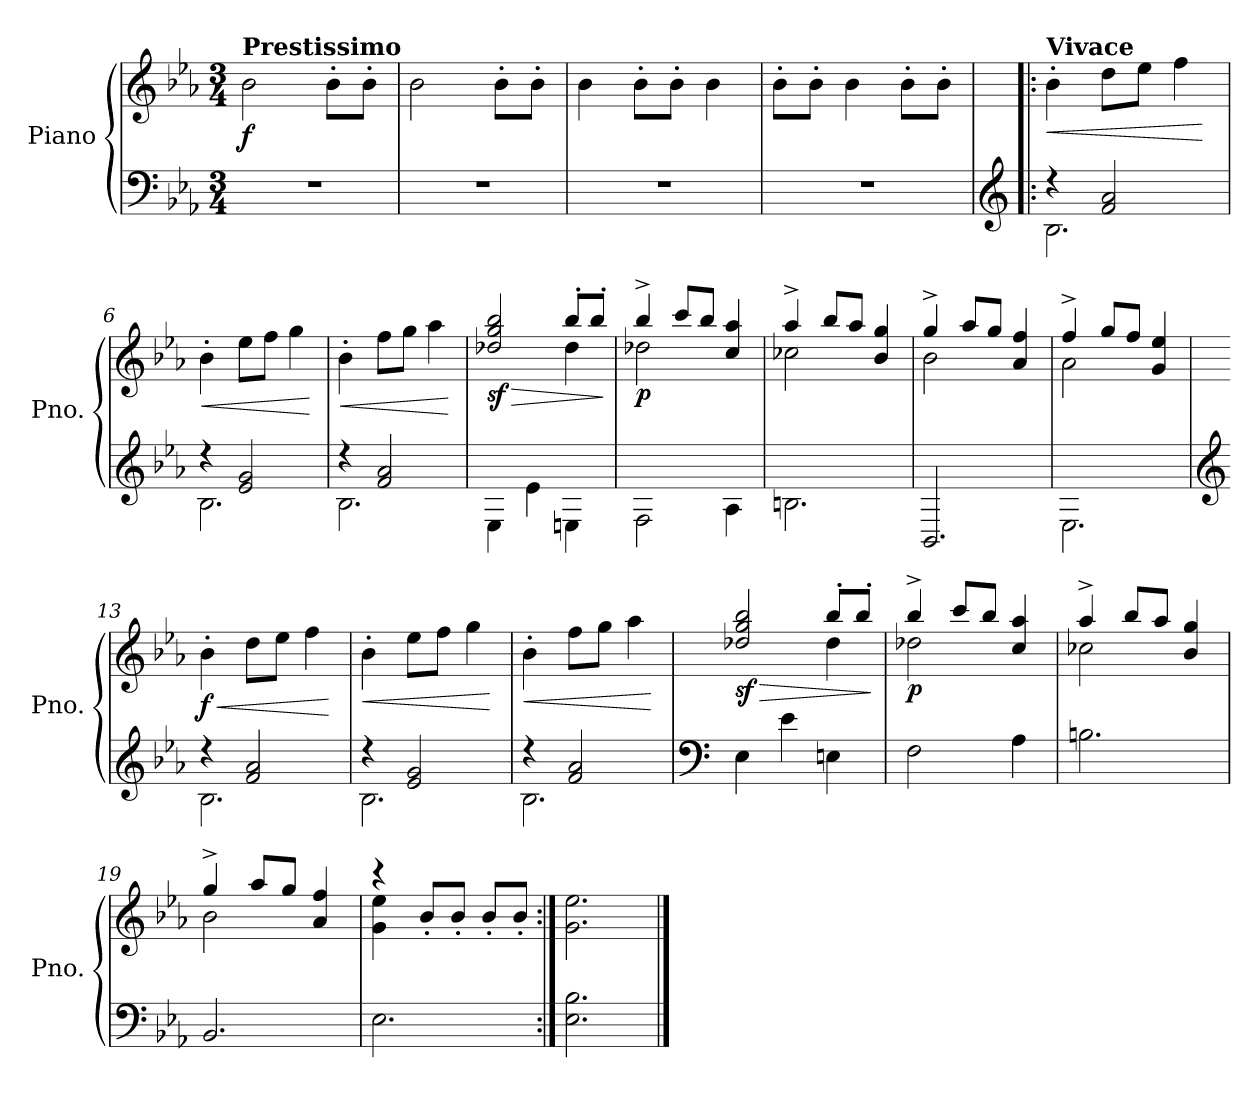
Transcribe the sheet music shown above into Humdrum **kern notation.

**kern	**kern	**dynam
*part1	*part1	*part1
*staff2	*staff1	*staff1/2
*I"Piano	*	*
*I'Pno.	*	*
*clefF4	*clefG2	*
*k[b-e-a-]	*k[b-e-a-]	*
*M3/4	*M3/4	*
=1	=1	=1
!	!LO:TX:a:B:t=Prestissimo	!
!	!	!LO:DY:b
2.r	2b-\	f
.	8b-'\L	.
.	8b-'\J	.
=2	=2	=2
2.r	2b-\	.
.	8b-'\L	.
.	8b-'\J	.
=3	=3	=3
2.r	4b-\	.
.	8b-'\L	.
.	8b-'\J	.
.	4b-\	.
=4	=4	=4
2.r	8b-'\L	.
.	8b-'\J	.
.	4b-\	.
.	8b-'\L	.
.	8b-'\J	.
=5!|:	=5!|:	=5!|:
*clefG2	*	*
*^	*	*
!	!	!LO:TX:a:B:t=Vivace	!
!	!	!	!LO:HP:b
4r	2.B-\	4b-'\	<
2f/ 2a-/	.	8dd\L	.
.	.	8ee-\J	.
.	.	4ff\	.
*v	*v	*	*
.	.	[
=6	=6	=6
*^	*	*
!	!	!	!LO:HP:b
4r	2.B-\	4b-'\	<
2e-/ 2g/	.	8ee-\L	.
.	.	8ff\J	.
.	.	4gg\	.
*v	*v	*	*
.	.	[
=7	=7	=7
*^	*	*
!	!	!	!LO:HP:b
4r	2.B-\	4b-'\	<
2f/ 2a-/	.	8ff\L	.
.	.	8gg\J	.
.	.	4aa-\	.
*v	*v	*	*
.	.	[
=8	=8	=8
!	!	!LO:HP:b
*	*^	*
!	!	!	!LO:DY:n=1:b
4E-\	2dd-X/ 2gg/ 2bb-/	2ryy	> sf
4e-\	.	.	.
4En\	8bb-'/L	4dd-\	.
.	8bb-'/J	.	.
*	*v	*v	*
.	.	]
!!LO:LB:g=z
=9	=9	=9
*	*^	*
!	!	!	!LO:DY:b
2F\	4bb-^/	2dd-X\	p
.	8ccc/L	.	.
.	8bb-/J	.	.
4A-\	4cc/ 4aa-/	4ryy	.
=10	=10	=10	=10
2.Bn\	4aa-^/	2cc-X\	.
.	8bb-/L	.	.
.	8aa-/J	.	.
.	4b-/ 4gg/	4ryy	.
=11	=11	=11	=11
2.BB-/	4gg^/	2b-\	.
.	8aa-/L	.	.
.	8gg/J	.	.
.	4a-/ 4ff/	4ryy	.
=12	=12	=12	=12
2.E-\	4ff^/	2a-\	.
.	8gg/L	.	.
.	8ff/J	.	.
.	4g/ 4ee-/	4ryy	.
*	*v	*v	*
=13	=13	=13
*clefG2	*	*
*^	*^	*
!	!	!	!	!LO:HP:b
!	!	!	!	!LO:DY:n=1:b
*	*	*v	*v	*
4r	2.B-\	4b-'\	< f
2f/ 2a-/	.	8dd\L	.
.	.	8ee-\J	.
.	.	4ff\	.
*v	*v	*	*
.	.	[
=14	=14	=14
*^	*	*
!	!	!	!LO:HP:b
4r	2.B-\	4b-'\	<
2e-/ 2g/	.	8ee-\L	.
.	.	8ff\J	.
.	.	4gg\	.
*v	*v	*	*
.	.	[
=15	=15	=15
*^	*	*
!	!	!	!LO:HP:b
4r	2.B-\	4b-'\	<
2f/ 2a-/	.	8ff\L	.
.	.	8gg\J	.
.	.	4aa-\	.
*v	*v	*	*
.	.	[
=16	=16	=16
*clefF4	*	*
!	!	!LO:HP:b
*	*^	*
!	!	!	!LO:DY:n=1:b
4E-\	2dd-X/ 2gg/ 2bb-/	2ryy	> sf
4e-\	.	.	.
4En\	8bb-'/L	4dd-\	.
.	8bb-'/J	.	.
*	*v	*v	*
.	.	]
!!LO:LB:g=z
=17	=17	=17
*	*^	*
!	!	!	!LO:DY:b
2F\	4bb-^/	2dd-X\	p
.	8ccc/L	.	.
.	8bb-/J	.	.
4A-\	4cc/ 4aa-/	4ryy	.
=18	=18	=18	=18
2.Bn\	4aa-^/	2cc-X\	.
.	8bb-/L	.	.
.	8aa-/J	.	.
.	4b-/ 4gg/	4ryy	.
=19	=19	=19	=19
2.BB-/	4gg^/	2b-\	.
.	8aa-/L	.	.
.	8gg/J	.	.
.	4a-/ 4ff/	4ryy	.
=20	=20	=20	=20
2.E-\	4r	4g\ 4ee-\	.
.	8b-'/L	2ryy	.
.	8b-'/J	.	.
.	8b-'/L	.	.
.	8b-'/J	.	.
*	*v	*v	*
=21:|!	=21:|!	=21:|!
2.E-\ 2.B-\	2.g\ 2.ee-\	.
==	==	==
*-	*-	*-
